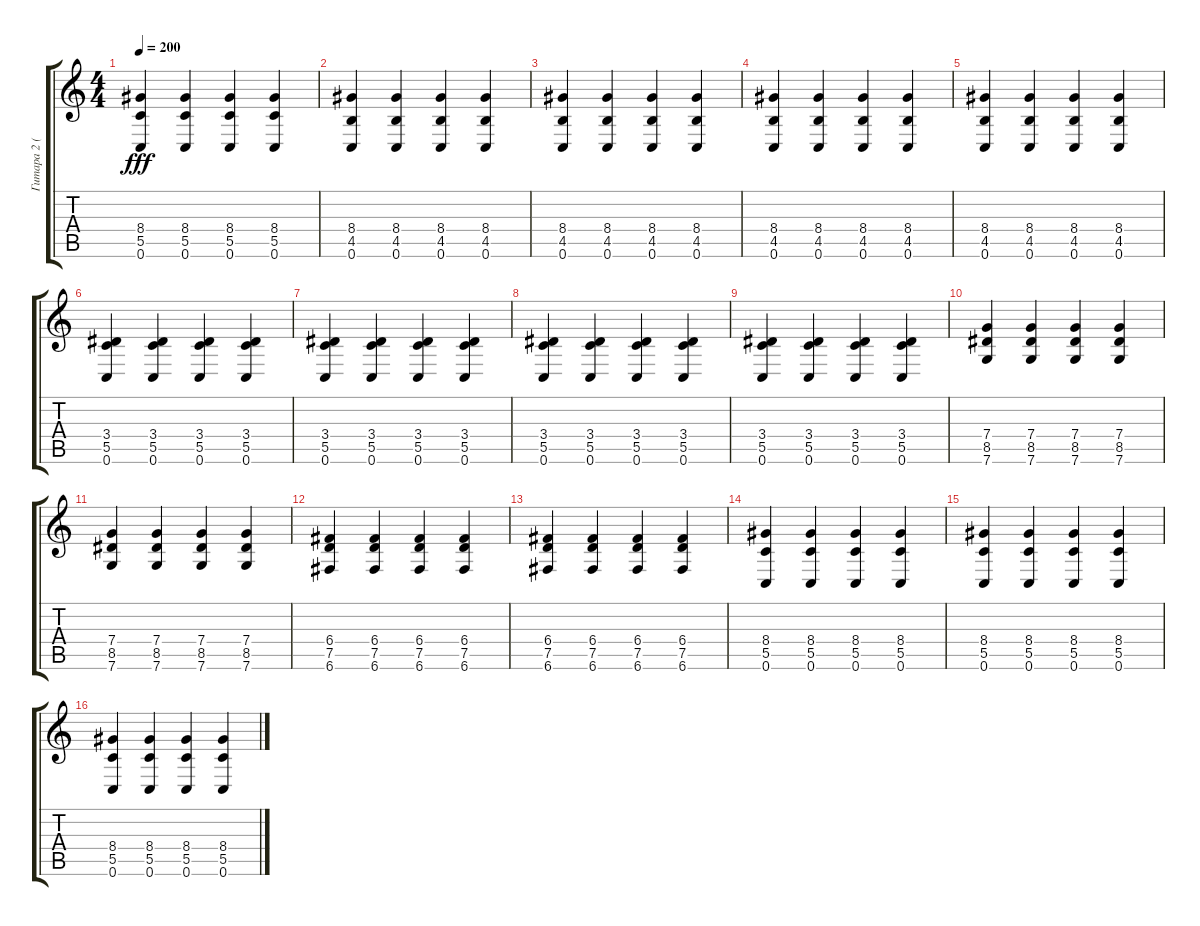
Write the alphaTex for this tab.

\track ("Гитара 2 (перегруз)" "Гитара 2 (") {instrument distortionguitar}
\staff {score tabs}
\tuning (D4 A3 F3 C3 G2 C2) {hide}
\ts (4 4)
\tempo 200
\clef g2
\ks c
(8.4 5.5 0.6).4{dy fff} (8.4 5.5 0.6).4 (8.4 5.5 0.6).4 (8.4 5.5 0.6).4 |
(8.4 4.5 0.6).4 (8.4 4.5 0.6).4 (8.4 4.5 0.6).4 (8.4 4.5 0.6).4 |
(8.4 4.5 0.6).4 (8.4 4.5 0.6).4 (8.4 4.5 0.6).4 (8.4 4.5 0.6).4 |
(8.4 4.5 0.6).4 (8.4 4.5 0.6).4 (8.4 4.5 0.6).4 (8.4 4.5 0.6).4 |
(8.4 4.5 0.6).4 (8.4 4.5 0.6).4 (8.4 4.5 0.6).4 (8.4 4.5 0.6).4 |
(3.4 5.5 0.6).4 (3.4 5.5 0.6).4 (3.4 5.5 0.6).4 (3.4 5.5 0.6).4 |
(3.4 5.5 0.6).4 (3.4 5.5 0.6).4 (3.4 5.5 0.6).4 (3.4 5.5 0.6).4 |
(3.4 5.5 0.6).4 (3.4 5.5 0.6).4 (3.4 5.5 0.6).4 (3.4 5.5 0.6).4 |
(3.4 5.5 0.6).4 (3.4 5.5 0.6).4 (3.4 5.5 0.6).4 (3.4 5.5 0.6).4 |
(7.4 8.5 7.6).4 (7.4 8.5 7.6).4 (7.4 8.5 7.6).4 (7.4 8.5 7.6).4 |
(7.4 8.5 7.6).4 (7.4 8.5 7.6).4 (7.4 8.5 7.6).4 (7.4 8.5 7.6).4 |
(6.4 7.5 6.6).4 (6.4 7.5 6.6).4 (6.4 7.5 6.6).4 (6.4 7.5 6.6).4 |
(6.4 7.5 6.6).4 (6.4 7.5 6.6).4 (6.4 7.5 6.6).4 (6.4 7.5 6.6).4 |
(8.4 5.5 0.6).4 (8.4 5.5 0.6).4 (8.4 5.5 0.6).4 (8.4 5.5 0.6).4 |
(8.4 5.5 0.6).4 (8.4 5.5 0.6).4 (8.4 5.5 0.6).4 (8.4 5.5 0.6).4 |
(8.4 5.5 0.6).4 (8.4 5.5 0.6).4 (8.4 5.5 0.6).4 (8.4 5.5 0.6).4
